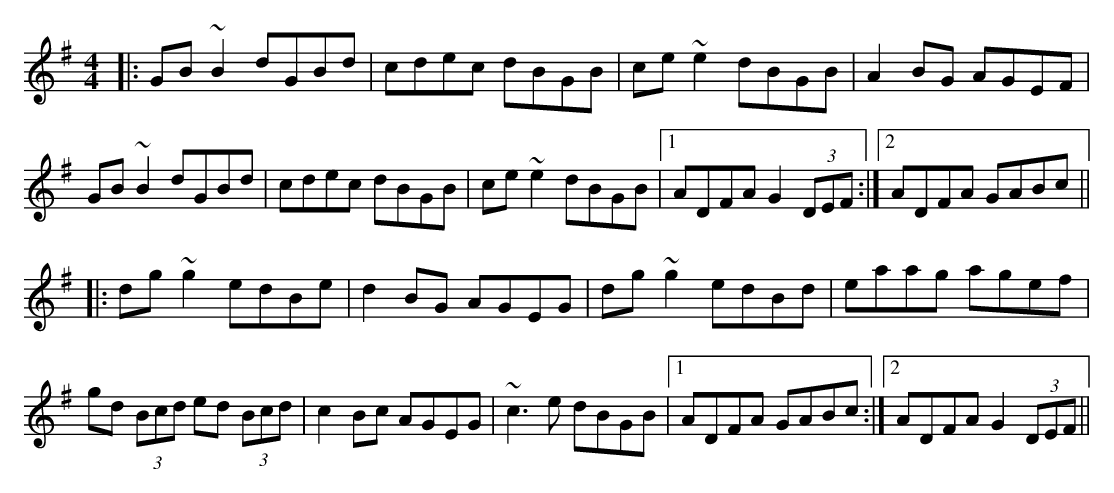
X:1
M:4/4
K:G
|:GB~B2 dGBd|cdec dBGB|ce~e2 dBGB|A2BG AGEF|
GB~B2 dGBd|cdec dBGB|ce~e2 dBGB|1 ADFA G2 (3DEF:|2 ADFA GABc||
|:dg~g2 edBe|d2BG AGEG|dg~g2 edBd|eaag agef|
gd (3Bcd ed (3Bcd|c2Bc AGEG|~c3e dBGB|1 ADFA GABc:|2 ADFA G2 (3DEF||
